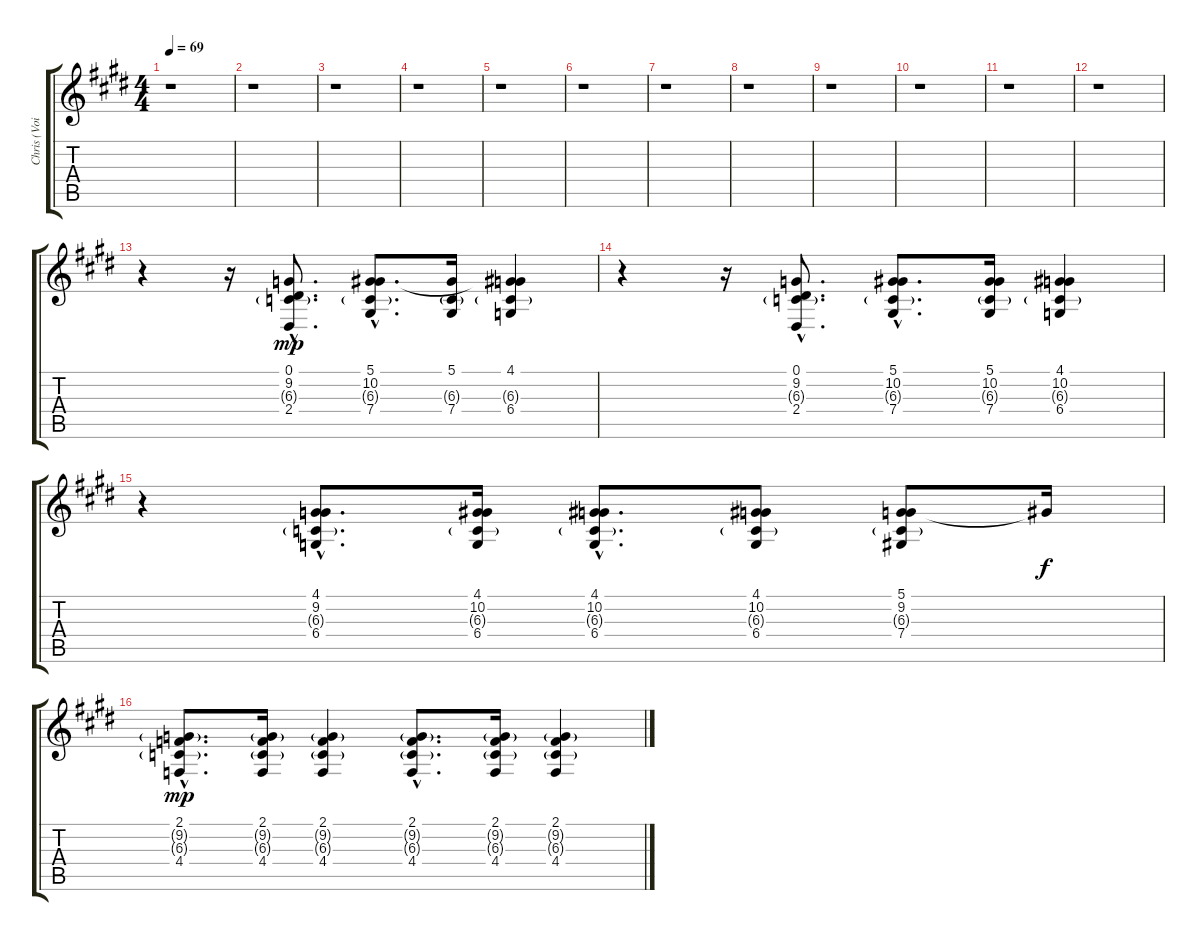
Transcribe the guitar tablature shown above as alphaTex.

\track ("Chris (Voice)" "Chris (Voi") {instrument synthbrass2}
\staff {score tabs}
\tuning (Eb4 Bb3 Gb3 Db3 Ab2 Eb2) {hide}
\ts (4 4)
\tempo 69
\clef g2
\ks e
r.1{dy f} |
r.1 |
r.1 |
r.1 |
r.1 |
r.1 |
r.1 |
r.1 |
r.1 |
r.1 |
r.1 |
r.1 |
r.4 r.16 (0.1{hac} 9.2{hac} 6.3{g hac} 2.4{hac}).8{d dy mp} (5.1{hac} 10.2{hac} 6.3{g hac} 7.4{hac}).8{d} (5.1 6.3{g} 7.4).16 (4.1 10.2{t} 6.3{g} 6.4).4 |
r.4 r.16 (0.1{hac} 9.2{hac} 6.3{g hac} 2.4{hac}).8{d} (5.1{hac} 10.2{hac} 6.3{g hac} 7.4{hac}).8{d} (5.1 10.2 6.3{g} 7.4).16 (4.1 10.2 6.3{g} 6.4).4 |
r.4 (4.1{hac} 9.2{hac} 6.3{g hac} 6.4{hac}).8{d} (4.1 10.2 6.3{g} 6.4).16 (4.1{hac} 10.2{hac} 6.3{g hac} 6.4{hac}).8{d} (4.1 10.2 6.3{g} 6.4).8 (5.1 9.2 6.3{g} 7.4).8 5.1{t}.16{dy f} |
(2.1{hac} 9.2{g hac} 6.3{g hac} 4.4{hac}).8{d dy mp} (2.1 9.2{g} 6.3{g} 4.4).16 (2.1 9.2{g} 6.3{g} 4.4).4 (2.1{hac} 9.2{g hac} 6.3{g hac} 4.4{hac}).8{d} (2.1 9.2{g} 6.3{g} 4.4).16 (2.1 9.2{g} 6.3{g} 4.4).4
